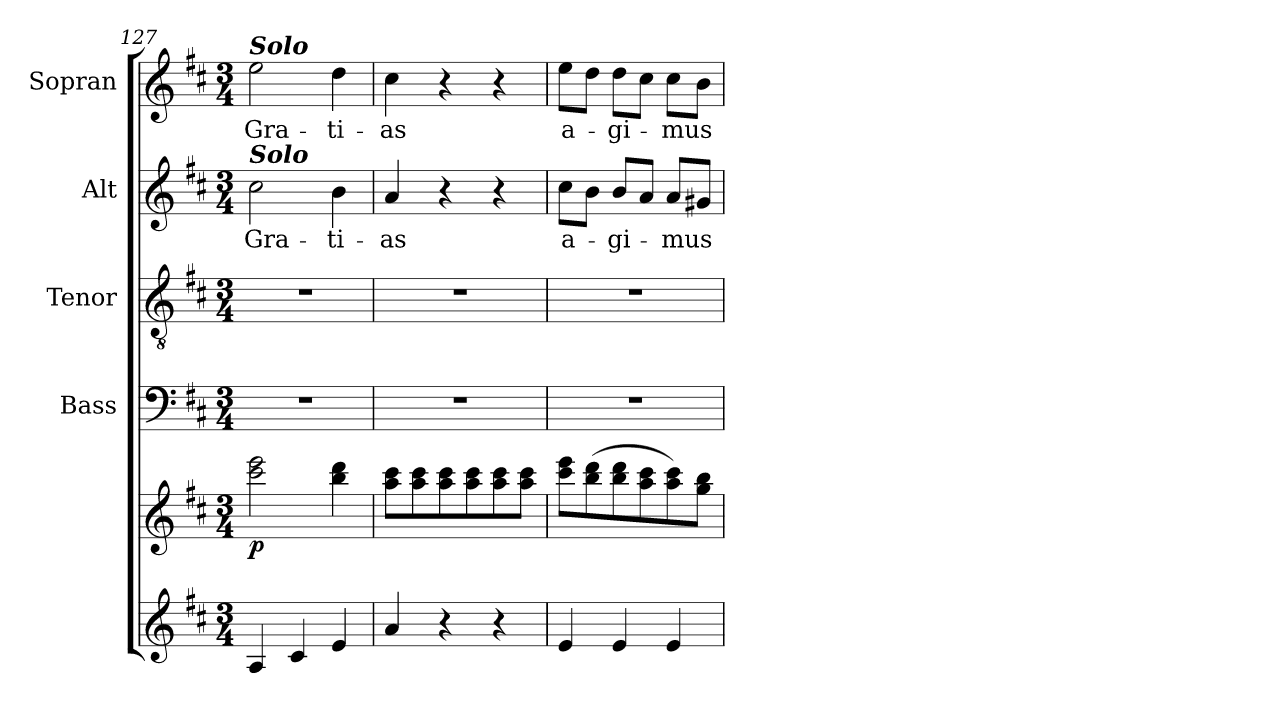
**kern	**kern	**dynam	**kern	**kern	**kern	**text	**kern	**text
*part5	*part5	*part5	*part4	*part3	*part2	*part2	*part1	*part1
*staff6	*staff5	*staff5/6	*staff4	*staff3	*staff2	*staff2	*staff1	*staff1
*	*	*	*I"Bass	*I"Tenor	*I"Alt	*	*I"Sopran	*
*	*	*	*I'B.	*I'T.	*I'A.	*	*I'S.	*
*clefG2	*clefG2	*	*clefF4	*clefGv2	*clefG2	*	*clefG2	*
*k[f#c#]	*k[f#c#]	*	*k[f#c#]	*k[f#c#]	*k[f#c#]	*	*k[f#c#]	*
*D:	*D:	*	*D:	*D:	*D:	*	*D:	*
*M3/4	*M3/4	*	*M3/4	*M3/4	*M3/4	*	*M3/4	*
=127	=127	=127	=127	=127	=127	=127	=127	=127
!	!	!	!	!	!	!	!LO:TX:a:Bi:t=Solo	!
!	!	!	!	!	!LO:TX:a:Bi:t=Solo	!	!	!
!	!	!LO:DY:b	!	!	!	!LO:LY:b	!	!LO:LY:b
4A/	2ccc#\ 2eee\	p	2.r	2.r	2cc#\	Gra-	2ee\	Gra-
4c#/	.	.	.	.	.	.	.	.
!	!	!	!	!	!	!LO:LY:b	!	!LO:LY:b
4e/	4bb\ 4ddd\	.	.	.	4b\	-ti-	4dd\	-ti-
=128	=128	=128	=128	=128	=128	=128	=128	=128
!	!	!	!	!	!	!LO:LY:b	!	!LO:LY:b
4a/	8aa\ 8ccc#\L	.	2.r	2.r	4a/	-as	4cc#\	-as
.	8aa\ 8ccc#\	.	.	.	.	.	.	.
4r	8aa\ 8ccc#\	.	.	.	4r	.	4r	.
.	8aa\ 8ccc#\	.	.	.	.	.	.	.
4r	8aa\ 8ccc#\	.	.	.	4r	.	4r	.
.	8aa\ 8ccc#\J	.	.	.	.	.	.	.
=129	=129	=129	=129	=129	=129	=129	=129	=129
!	!	!	!	!	!	!LO:LY:b	!	!LO:LY:b
4e/	8ccc#\ 8eee\L	.	2.r	2.r	8cc#\L	a-	8ee\L	a-
.	(>8bb\ 8ddd\	.	.	.	8b\J	.	8dd\J	.
!	!	!	!	!	!	!LO:LY:b	!	!LO:LY:b
4e/	8bb\ 8ddd\	.	.	.	8b/L	-gi-	8dd\L	-gi-
.	8aa\ 8ccc#\	.	.	.	8a/J	.	8cc#\J	.
!	!	!	!	!	!	!LO:LY:b	!	!LO:LY:b
4e/	8aa\ 8ccc#\)	.	.	.	8a/L	-mus	8cc#\L	-mus
.	8gg\ 8bb\J	.	.	.	8g#X/J	.	8b\J	.
=	=	=	=	=	=	=	=	=
*-	*-	*-	*-	*-	*-	*-	*-	*-
